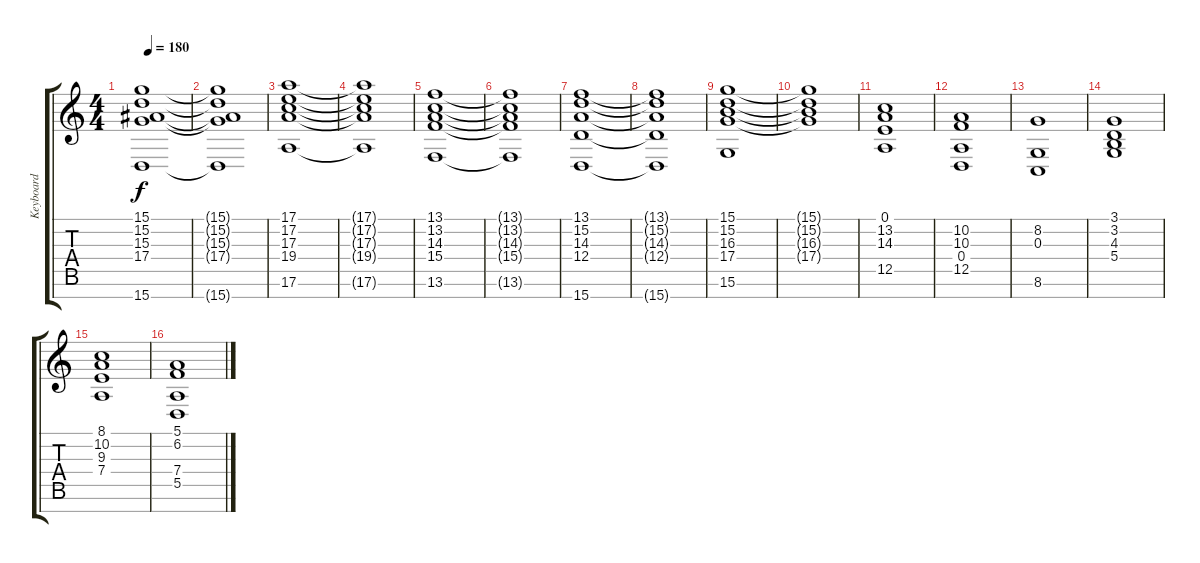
\track ("Keyboard" "Keyboard") {instrument stringensemble2}
\staff {score tabs}
\tuning (E4 B3 G3 D3 A2 E2 B1) {hide}
\ts (4 4)
\tempo 180
\clef g2
\ks aminor
(15.1 15.2 15.3 17.4 15.7).1{dy f} |
(15.1{t} 15.2{t} 15.3{t} 17.4{t} 15.7{t}).1 |
(17.1 17.2 17.3 19.4 17.6).1 |
(17.1{t} 17.2{t} 17.3{t} 19.4{t} 17.6{t}).1 |
(13.1 13.2 14.3 15.4 13.6).1 |
(13.1{t} 13.2{t} 14.3{t} 15.4{t} 13.6{t}).1 |
(13.1 15.2 14.3 12.4 15.7).1 |
(13.1{t} 15.2{t} 14.3{t} 12.4{t} 15.7{t}).1 |
(15.1 15.2 16.3 17.4 15.6).1 |
(15.1{t} 15.2{t} 16.3{t} 17.4{t}).1 |
(0.1 13.2 14.3 12.5).1 |
(10.2 10.3 0.4 12.5).1 |
(8.2 0.3 8.6).1 |
(3.1 3.2 4.3 5.4).1 |
(8.1 10.2 9.3 7.4).1 |
(5.1 6.2 7.4 5.5).1
